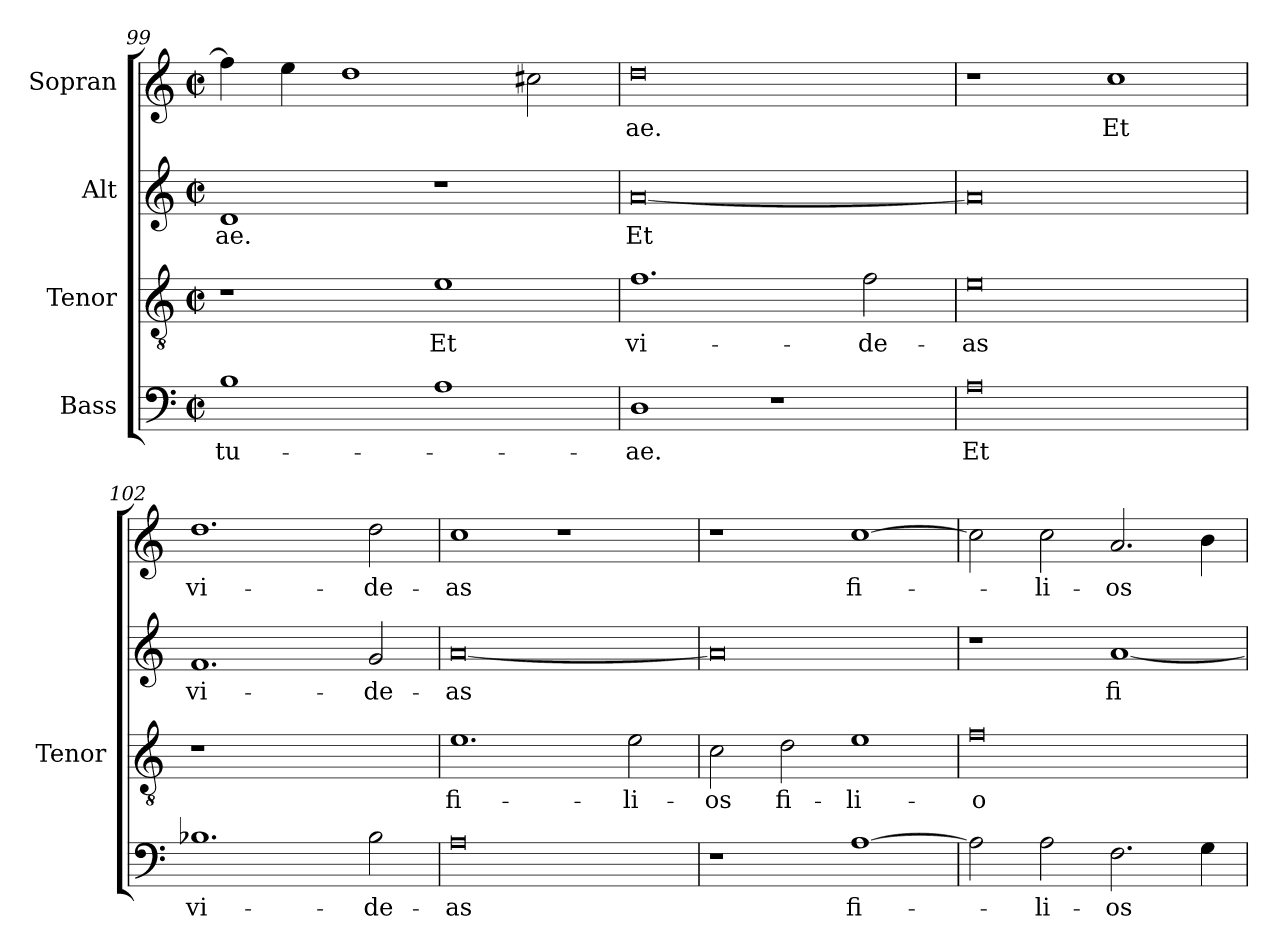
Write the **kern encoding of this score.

**kern	**text	**kern	**text	**kern	**text	**kern	**text
*part4	*part4	*part3	*part3	*part2	*part2	*part1	*part1
*staff4	*staff4	*staff3	*staff3	*staff2	*staff2	*staff1	*staff1
*I"Bass	*	*I"Tenor	*	*I"Alt	*	*I"Sopran	*
*	*	*I'Tenor	*	*	*	*	*
*clefF4	*	*clefGv2	*	*clefG2	*	*clefG2	*
*	*	*ITrd7c12	*	*	*	*	*
*k[]	*	*k[]	*	*k[]	*	*k[]	*
*M2/2	*	*M2/2	*	*M2/2	*	*M2/2	*
*met(c|)	*	*met(c|)	*	*met(c|)	*	*met(c|)	*
=99	=99	=99	=99	=99	=99	=99	=99
!	!LO:LY:b:color=#000000	!	!	!	!	!	!
!	!	!	!	!	!LO:LY:b:color=#000000	!	!
1Bi	tu-	1r	.	1di	-ae.	4ffi\]	.
.	.	.	.	.	.	4eei\	.
.	.	.	.	.	.	1ddi	.
!	!	!	!LO:LY:b:color=#000000	!	!	!	!
1Ai	.	1Ei	Et	1r	.	.	.
.	.	.	.	.	.	2cc#Xi\	.
=100	=100	=100	=100	=100	=100	=100	=100
!	!LO:LY:b:color=#000000	!	!	!	!	!	!
!	!	!	!LO:LY:b:color=#000000	!	!	!	!
!	!	!	!	!	!LO:LY:b:color=#000000	!	!
!	!	!	!	!	!	!	!LO:LY:b:color=#000000
1Di	-ae.	1.Fi	vi-	[<0ai	Et	0ddi	-ae.
1r	.	.	.	.	.	.	.
!	!	!	!LO:LY:b:color=#000000	!	!	!	!
.	.	2Fi\	-de-	.	.	.	.
=101	=101	=101	=101	=101	=101	=101	=101
!	!LO:LY:b:color=#000000	!	!	!	!	!	!
!	!	!	!LO:LY:b:color=#000000	!	!	!	!
0Ai	Et	0Ei	-as	0ai]	.	1r	.
!	!	!	!	!	!	!	!LO:LY:b:color=#000000
.	.	.	.	.	.	1cci	Et
!!LO:LB:g=z
=102	=102	=102	=102	=102	=102	=102	=102
!	!LO:LY:b:color=#000000	!LO:N:vis=1	!	!	!	!	!
!	!	!	!	!	!LO:LY:b:color=#000000	!	!
!	!	!	!	!	!	!	!LO:LY:b:color=#000000
1.B-Xi	vi-	1r	.	1.fi	vi-	1.ddi	vi-
.	.	1ryy	.	.	.	.	.
!	!LO:LY:b:color=#000000	!	!	!	!	!	!
!	!	!	!	!	!LO:LY:b:color=#000000	!	!
!	!	!	!	!	!	!	!LO:LY:b:color=#000000
2B-i\	-de-	.	.	2gi/	-de-	2ddi\	-de-
=103	=103	=103	=103	=103	=103	=103	=103
!	!LO:LY:b:color=#000000	!	!	!	!	!	!
!	!	!	!LO:LY:b:color=#000000	!	!	!	!
!	!	!	!	!	!LO:LY:b:color=#000000	!	!
!	!	!	!	!	!	!	!LO:LY:b:color=#000000
0Ai	-as	1.Ei	fi-	[<0ai	-as	1cci	-as
.	.	.	.	.	.	1r	.
!	!	!	!LO:LY:b:color=#000000	!	!	!	!
.	.	2Ei\	-li-	.	.	.	.
=104	=104	=104	=104	=104	=104	=104	=104
!	!	!	!LO:LY:b:color=#000000	!	!	!	!
1r	.	2Ci\	-os	0ai]	.	1r	.
!	!	!	!LO:LY:b:color=#000000	!	!	!	!
.	.	2Di\	fi-	.	.	.	.
!	!LO:LY:b:color=#000000	!	!	!	!	!	!
!	!	!	!LO:LY:b:color=#000000	!	!	!	!
!	!	!	!	!	!	!	!LO:LY:b:color=#000000
[>1Ai	fi-	1Ei	-li-	.	.	[>1cci	fi-
=105	=105	=105	=105	=105	=105	=105	=105
!	!	!	!LO:LY:b:color=#000000	!	!	!	!
2Ai\]	.	0Fi	-o-	1r	.	2cci\]	.
!	!LO:LY:b:color=#000000	!	!	!	!	!	!
!	!	!	!	!	!	!	!LO:LY:b:color=#000000
2Ai\	-li-	.	.	.	.	2cci\	-li-
!	!LO:LY:b:color=#000000	!	!	!	!	!	!
!	!	!	!	!	!LO:LY:b:color=#000000	!	!
!	!	!	!	!	!	!	!LO:LY:b:color=#000000
2.Fi\	-os	.	.	[<1ai	fi-	2.ai/	-os
4Gi\	.	.	.	.	.	4bi\	.
=	=	=	=	=	=	=	=
*-	*-	*-	*-	*-	*-	*-	*-
